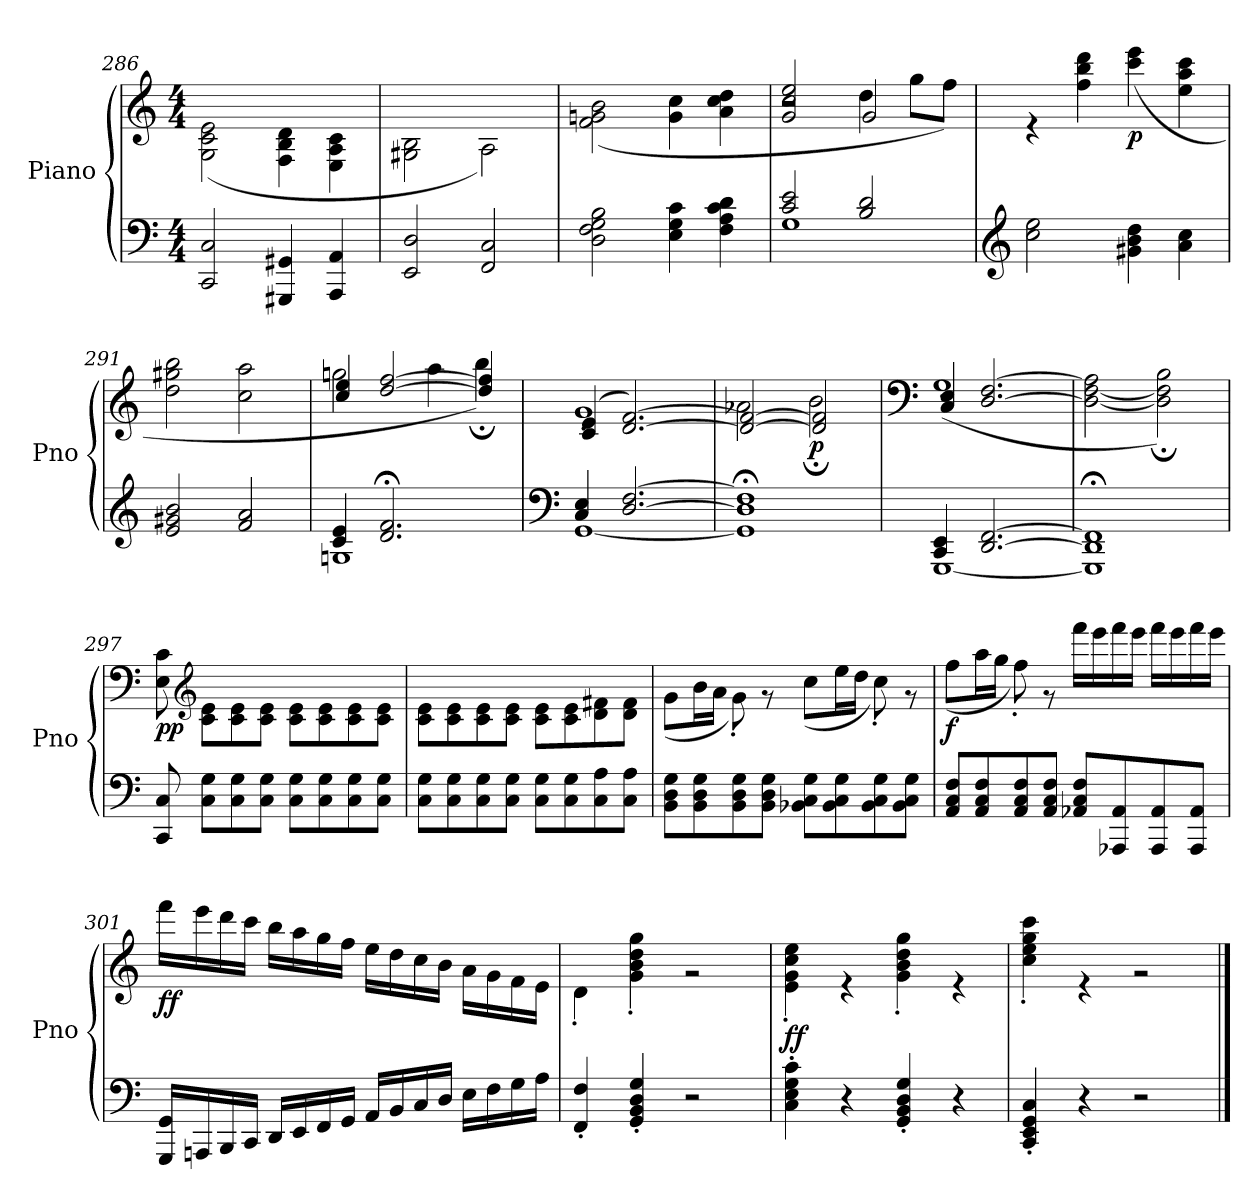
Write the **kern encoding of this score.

**kern	**kern	**dynam
*part1	*part1	*part1
*staff2	*staff1	*staff1/2
*I"Piano	*	*
*I'Pno	*	*
*clefF4	*clefG2	*
*k[]	*k[]	*
*M4/4	*M4/4	*
=286	=286	=286
*	*^	*
2CC/ 2C/	1ryy	(<2G\ 2c\ 2e\	.
4GGG#X/ 4GG#X/	.	4F\ 4B\ 4d\	.
4AAA/ 4AA/	.	4E\ 4A\ 4c\	.
=287	=287	=287	=287
2EE/ 2D/	1ryy	2G#X\ 2B\	.
2FF/ 2C/	.	2A\)	.
=288	=288	=288	=288
2D\ 2F\ 2G\ 2B\	1ryy	(<2f\ 2gn\ 2b\	.
4E\ 4G\ 4c\	.	4g\ 4cc\	.
4F\ 4A\ 4c\ 4d\	.	4a\ 4cc\ 4dd\	.
=289	=289	=289	=289
*^	*	*^	*
2c/ 2e/	1G	1ryy	2r	2g/ 2cc/ 2ee/	.
2B/ 2d/	.	.	4dd\	2g/	.
.	.	.	8gg\L	.	.
.	.	.	8ff\J)	.	.
*v	*v	*	*	*	*
*	*v	*v	*v	*
!!LO:LB:g=z
=290	=290	=290
*clefG2	*	*
*	*^	*
2cc\ 2ee\	1ryy	4r	.
.	.	4ff\ 4bb\ 4ddd\	.
!	!	!	!LO:DY:b
4g#X\ 4b\ 4dd\	.	(<4ccc\ 4eee\	p
4a\ 4cc\	.	4ee\ 4aa\ 4ccc\	.
=291	=291	=291	=291
2e/ 2g#X/ 2b/	1ryy	2dd\ 2gg#X\ 2bb\	.
2f/ 2a/	.	2cc\ 2aa\	.
=292	=292	=292	=292
*^	*	*^	*
4c/ 4e/	1Gn	1ryy	2ggn\	4cc/ 4ee/	.
2.d/; 2.f/;	.	.	.	[2dd/ [2ff/	.
.	.	.	4aa\	.	.
.	.	.	4bb;\)	4dd/] 4ff/]	.
=293	=293	=293	=293	=293	=293
*clefF4	*	*	*	*	*
4C/ 4E/	[1GG	1ryy	1g'	(>4c/ 4e/	.
[2.D/ [2.F/	.	.	.	[2.d/ [2.f/)	.
*v	*v	*	*	*	*
=294	=294	=294	=294	=294
1GG]; 1D]; 1F];	1ryy	2a-X\	2d/_ 2f/_	.
!	!	!	!	!LO:DY:b
.	.	2b;\	2d/] 2f/]	p
=295	=295	=295	=295	=295
*	*clefF4	*	*	*
*^	*	*	*	*
4CC/ 4EE/	[1GGG	1ryy	(<1G'	4C/ 4E/	.
[2.DD/ [2.FF/	.	.	.	[2.D/ [2.F/	.
*v	*v	*	*	*	*
*	*	*v	*v	*
=296	=296	=296	=296
1GGG]; 1DD]; 1FF];	1ryy	2D\_ 2F\_ 2A\	.
.	.	2D\]; 2F\]; 2B\;)	.
=297	=297	=297	=297
!	!	!	!LO:DY:b
8CC/ 8C/	1ryy	8E\ 8c\	pp
*	*clefG2	*	*
8C\ 8G\L	.	8c\ 8e\L	.
8C\ 8G\	.	8c\ 8e\	.
8C\ 8G\J	.	8c\ 8e\J	.
8C\ 8G\L	.	8c\ 8e\L	.
8C\ 8G\	.	8c\ 8e\	.
8C\ 8G\	.	8c\ 8e\	.
8C\ 8G\J	.	8c\ 8e\J	.
!!LO:LB:g=z	!!
=298	=298	=298	=298
8C\ 8G\L	1ryy	8c\ 8e\L	.
8C\ 8G\	.	8c\ 8e\	.
8C\ 8G\	.	8c\ 8e\	.
8C\ 8G\J	.	8c\ 8e\J	.
8C\ 8G\L	.	8c\ 8e\L	.
8C\ 8G\	.	8c\ 8e\	.
8C\ 8A\	.	8d\ 8f#X\	.
8C\ 8A\J	.	8d\ 8f#\J	.
=299	=299	=299	=299
8BB\ 8D\ 8G\L	1ryy	(<8g\L	.
8BB\ 8D\ 8G\	.	16b\L	.
.	.	16a\JJ	.
8BB\ 8D\ 8G\	.	8g'\)	.
8BB\ 8D\ 8G\J	.	8r	.
8BB-X\ 8C\ 8G\L	.	(<8cc\L	.
8BB-\ 8C\ 8G\	.	16ee\L	.
.	.	16dd\JJ	.
8BB-\ 8C\ 8G\	.	8cc'\)	.
8BB-\ 8C\ 8G\J	.	8r	.
=300	=300	=300	=300
!	!	!	!LO:DY:b
8AA/ 8C/ 8F/L	1ryy	(<8ff\L	f
8AA/ 8C/ 8F/	.	16aa\L	.
.	.	16gg\JJ	.
8AA/ 8C/ 8F/	.	8ff'\)	.
8AA/ 8C/ 8F/J	.	8r	.
8AA-X/ 8C/ 8F/L	.	16fff\LL	.
.	.	16eee\	.
8AAA-X/ 8AA-/	.	16fff\	.
.	.	16eee\JJ	.
8AAA-/ 8AA-/	.	16fff\LL	.
.	.	16eee\	.
8AAA-/ 8AA-/J	.	16fff\	.
.	.	16eee\JJ	.
!!LO:PB:g=z	!!
=301	=301	=301	=301
!	!	!	!LO:DY:b
16GGG/ 16GG/LL	1ryy	16fff\LL	ff
16AAAn/	.	16eee\	.
16BBB/	.	16ddd\	.
16CC/JJ	.	16ccc\JJ	.
16DD/LL	.	16bb\LL	.
16EE/	.	16aa\	.
16FF/	.	16gg\	.
16GG/JJ	.	16ff\JJ	.
16AA/LL	.	16ee\LL	.
16BB/	.	16dd\	.
16C/	.	16cc\	.
16D/JJ	.	16b\JJ	.
16E\LL	.	16a\LL	.
16F\	.	16g\	.
16G\	.	16f\	.
16A\JJ	.	16e\JJ	.
=302	=302	=302	=302
4FF/' 4F/'	1ryy	4d'\	.
4GG/' 4BB/' 4D/' 4G/'	.	4g\' 4b\' 4dd\' 4gg\'	.
2r	.	2r	.
=303	=303	=303	=303
!	!	!	!LO:DY:b
4C\' 4E\' 4G\' 4c\'	1ryy	4e\' 4g\' 4cc\' 4ee\'	ff
4r	.	4r	.
4GG/' 4BB/' 4D/' 4G/'	.	4g\' 4b\' 4dd\' 4gg\'	.
4r	.	4r	.
=304	=304	=304	=304
4CC/' 4EE/' 4GG/' 4C/'	1ryy	4cc\' 4ee\' 4gg\' 4ccc\'	.
4r	.	4r	.
2r	.	2r	.
*	*v	*v	*
==	==	==
*-	*-	*-
